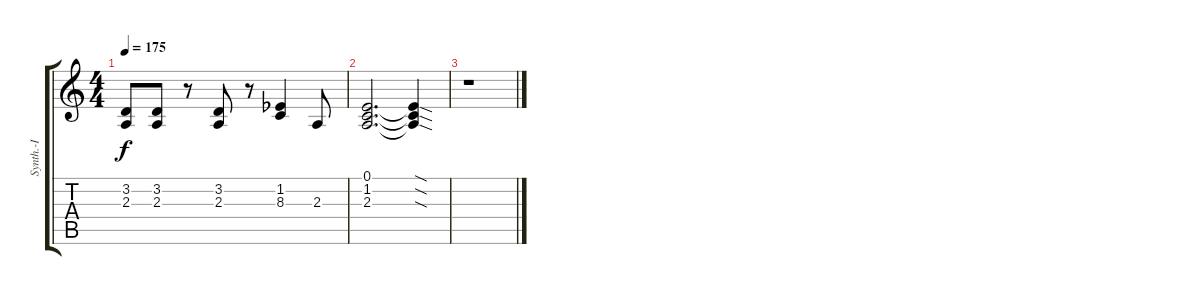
\track ("Synth.-I" "Synth.-I") {instrument pad1newage}
\staff {score tabs}
\tuning (E4 B3 G3 D3 A2 E2) {hide}
\ts (4 4)
\tempo 175
\clef g2
\ks c
(3.2 2.3).8{dy f} (3.2 2.3).8 r.8 (3.2 2.3).8 r.8 (1.2 8.3{acc b}).4 2.3.8 |
(0.1 1.2 2.3).2{d} (0.1{sod t} 1.2{sod t} 2.3{sod t}).4 |
r.1
